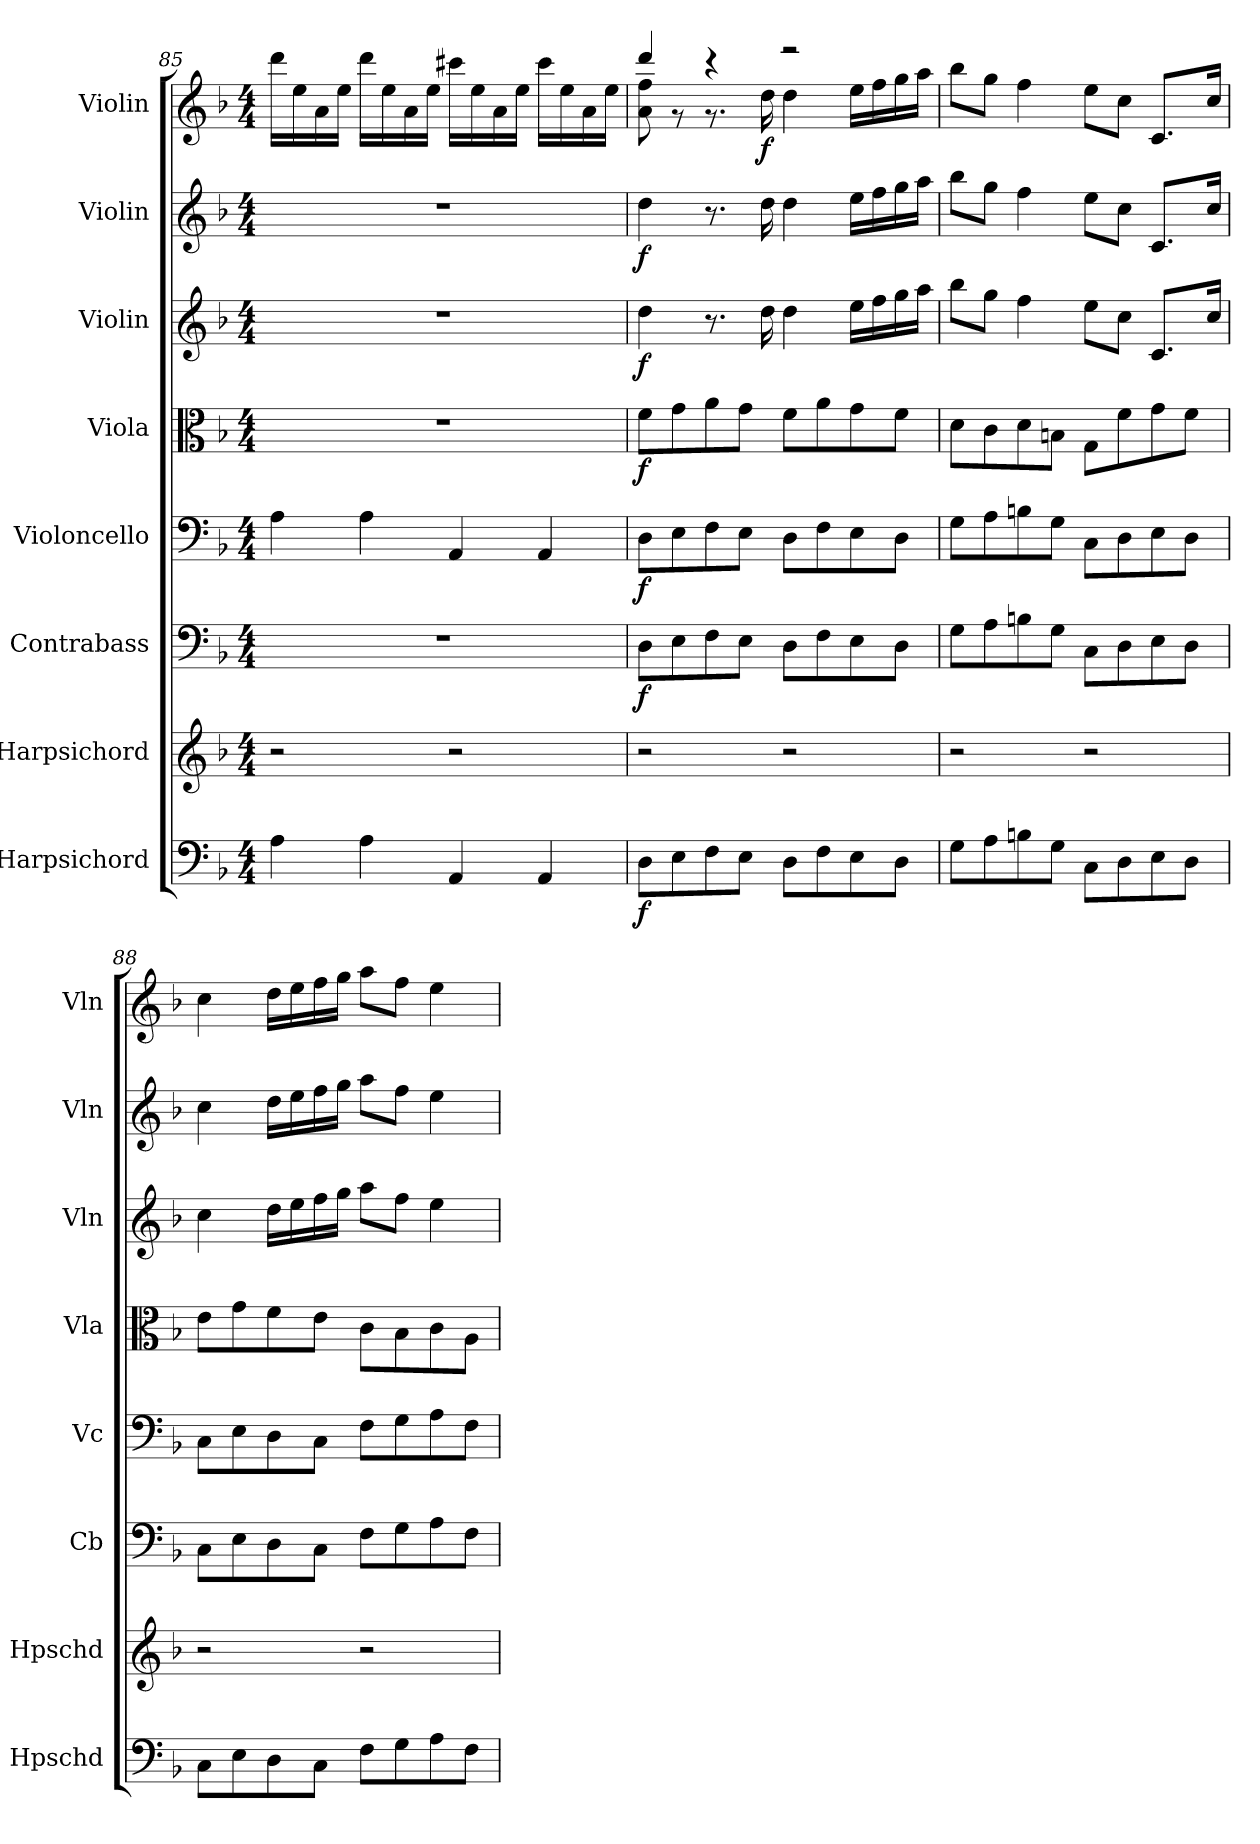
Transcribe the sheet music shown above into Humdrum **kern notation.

**kern	**dynam	**kern	**kern	**dynam	**kern	**dynam	**kern	**dynam	**kern	**dynam	**kern	**dynam	**kern	**dynam
*part8	*part8	*part7	*part6	*part6	*part5	*part5	*part4	*part4	*part3	*part3	*part2	*part2	*part1	*part1
*staff8	*staff8	*staff7	*staff6	*staff6	*staff5	*staff5	*staff4	*staff4	*staff3	*staff3	*staff2	*staff2	*staff1	*staff1
*I"Harpsichord	*	*I"Harpsichord	*I"Contrabass	*	*I"Violoncello	*	*I"Viola	*	*I"Violin	*	*I"Violin	*	*I"Violin	*
*I'Hpschd	*	*I'Hpschd	*I'Cb	*	*I'Vc	*	*I'Vla	*	*I'Vln	*	*I'Vln	*	*I'Vln	*
*clefF4	*	*clefG2	*clefF4	*	*clefF4	*	*clefC3	*	*clefG2	*	*clefG2	*	*clefG2	*
*k[b-]	*	*k[b-]	*k[b-]	*	*k[b-]	*	*k[b-]	*	*k[b-]	*	*k[b-]	*	*k[b-]	*
*M4/4	*	*M4/4	*M4/4	*	*M4/4	*	*M4/4	*	*M4/4	*	*M4/4	*	*M4/4	*
=85	=85	=85	=85	=85	=85	=85	=85	=85	=85	=85	=85	=85	=85	=85
4A\	.	2r	1r	.	4A\	.	1r	.	1r	.	1r	.	16ddd\LL	.
.	.	.	.	.	.	.	.	.	.	.	.	.	16ee\	.
.	.	.	.	.	.	.	.	.	.	.	.	.	16a\	.
.	.	.	.	.	.	.	.	.	.	.	.	.	16ee\JJ	.
4A\	.	.	.	.	4A\	.	.	.	.	.	.	.	16ddd\LL	.
.	.	.	.	.	.	.	.	.	.	.	.	.	16ee\	.
.	.	.	.	.	.	.	.	.	.	.	.	.	16a\	.
.	.	.	.	.	.	.	.	.	.	.	.	.	16ee\JJ	.
4AA/	.	2r	.	.	4AA/	.	.	.	.	.	.	.	16ccc#X\LL	.
.	.	.	.	.	.	.	.	.	.	.	.	.	16ee\	.
.	.	.	.	.	.	.	.	.	.	.	.	.	16a\	.
.	.	.	.	.	.	.	.	.	.	.	.	.	16ee\JJ	.
4AA/	.	.	.	.	4AA/	.	.	.	.	.	.	.	16ccc#\LL	.
.	.	.	.	.	.	.	.	.	.	.	.	.	16ee\	.
.	.	.	.	.	.	.	.	.	.	.	.	.	16a\	.
.	.	.	.	.	.	.	.	.	.	.	.	.	16ee\JJ	.
=86	=86	=86	=86	=86	=86	=86	=86	=86	=86	=86	=86	=86	=86	=86
*	*	*	*	*	*	*	*	*	*	*	*	*	*^	*
8D\L	f	2r	8D\L	f	8D\L	f	8f\L	f	4dd\	f	4dd\	f	4ddd/	8a\ 8ff\	.
8E\	.	.	8E\	.	8E\	.	8g\	.	.	.	.	.	.	8r	.
8F\	.	.	8F\	.	8F\	.	8a\	.	8.r	.	8.r	.	4r	8.r	.
8E\J	.	.	8E\J	.	8E\J	.	8g\J	.	.	.	.	.	.	.	.
.	.	.	.	.	.	.	.	.	16dd\	.	16dd\	.	.	16dd\	f
8D\L	.	2r	8D\L	.	8D\L	.	8f\L	.	4dd\	.	4dd\	.	2r	4dd\	.
8F\	.	.	8F\	.	8F\	.	8a\	.	.	.	.	.	.	.	.
8E\	.	.	8E\	.	8E\	.	8g\	.	16ee\LL	.	16ee\LL	.	.	16ee\LL	.
.	.	.	.	.	.	.	.	.	16ff\	.	16ff\	.	.	16ff\	.
8D\J	.	.	8D\J	.	8D\J	.	8f\J	.	16gg\	.	16gg\	.	.	16gg\	.
.	.	.	.	.	.	.	.	.	16aa\JJ	.	16aa\JJ	.	.	16aa\JJ	.
*	*	*	*	*	*	*	*	*	*	*	*	*	*v	*v	*
=87	=87	=87	=87	=87	=87	=87	=87	=87	=87	=87	=87	=87	=87	=87
8G\L	.	2r	8G\L	.	8G\L	.	8d\L	.	8bb-\L	.	8bb-\L	.	8bb-\L	.
8A\	.	.	8A\	.	8A\	.	8c\	.	8gg\J	.	8gg\J	.	8gg\J	.
8Bn\	.	.	8Bn\	.	8Bn\	.	8d\	.	4ff\	.	4ff\	.	4ff\	.
8G\J	.	.	8G\J	.	8G\J	.	8Bn\J	.	.	.	.	.	.	.
8C\L	.	2r	8C\L	.	8C\L	.	8G\L	.	8ee\L	.	8ee\L	.	8ee\L	.
8D\	.	.	8D\	.	8D\	.	8f\	.	8cc\J	.	8cc\J	.	8cc\J	.
8E\	.	.	8E\	.	8E\	.	8g\	.	8.c/L	.	8.c/L	.	8.c/L	.
8D\J	.	.	8D\J	.	8D\J	.	8f\J	.	.	.	.	.	.	.
.	.	.	.	.	.	.	.	.	16cc/Jk	.	16cc/Jk	.	16cc/Jk	.
=88	=88	=88	=88	=88	=88	=88	=88	=88	=88	=88	=88	=88	=88	=88
8C\L	.	2r	8C\L	.	8C\L	.	8e\L	.	4cc\	.	4cc\	.	4cc\	.
8E\	.	.	8E\	.	8E\	.	8g\	.	.	.	.	.	.	.
8D\	.	.	8D\	.	8D\	.	8f\	.	16dd\LL	.	16dd\LL	.	16dd\LL	.
.	.	.	.	.	.	.	.	.	16ee\	.	16ee\	.	16ee\	.
8C\J	.	.	8C\J	.	8C\J	.	8e\J	.	16ff\	.	16ff\	.	16ff\	.
.	.	.	.	.	.	.	.	.	16gg\JJ	.	16gg\JJ	.	16gg\JJ	.
8F\L	.	2r	8F\L	.	8F\L	.	8c\L	.	8aa\L	.	8aa\L	.	8aa\L	.
8G\	.	.	8G\	.	8G\	.	8B-\	.	8ff\J	.	8ff\J	.	8ff\J	.
8A\	.	.	8A\	.	8A\	.	8c\	.	4ee\	.	4ee\	.	4ee\	.
8F\J	.	.	8F\J	.	8F\J	.	8A\J	.	.	.	.	.	.	.
=	=	=	=	=	=	=	=	=	=	=	=	=	=	=
*-	*-	*-	*-	*-	*-	*-	*-	*-	*-	*-	*-	*-	*-	*-
